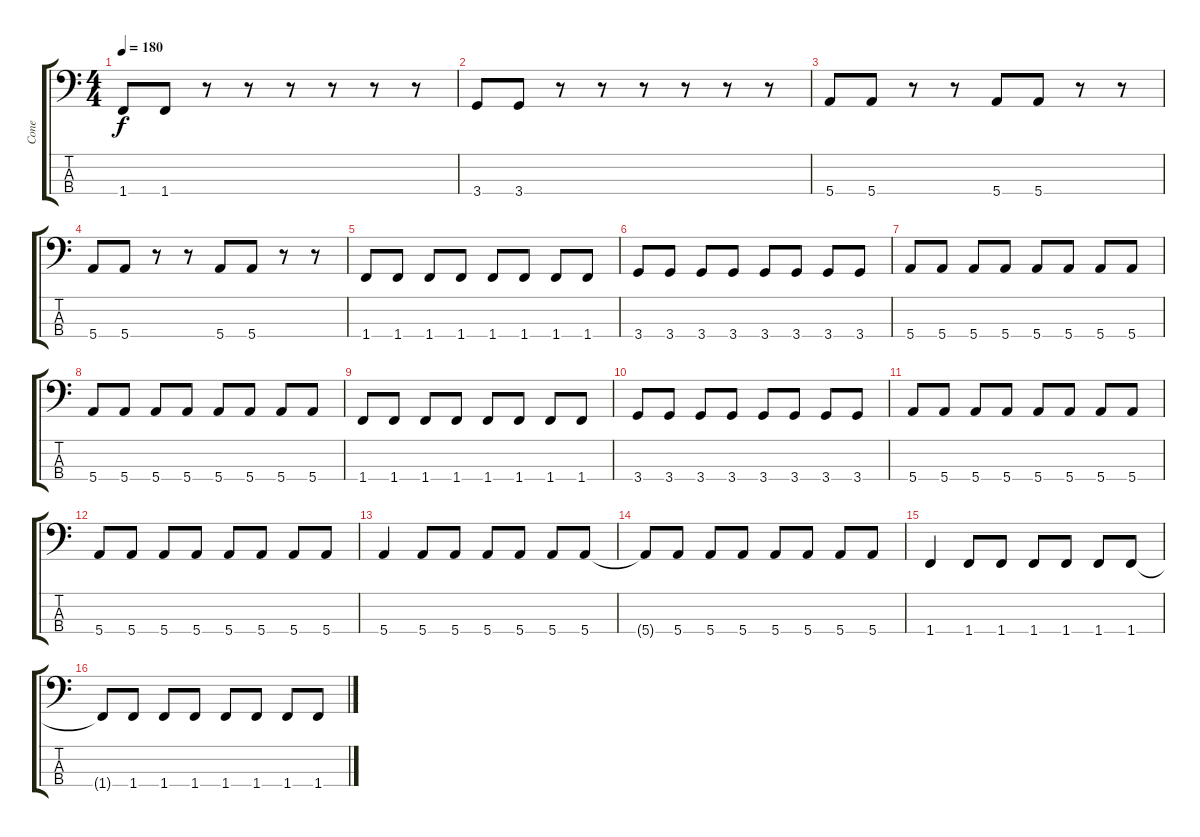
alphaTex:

\track ("Cone" "Cone") {instrument electricbasspick}
\staff {score tabs}
\tuning (G2 D2 A1 E1) {hide}
\ts (4 4)
\tempo 180
\clef f4
\ks c
1.4.8{dy f} 1.4.8 r.8 r.8 r.8 r.8 r.8 r.8 |
3.4.8 3.4.8 r.8 r.8 r.8 r.8 r.8 r.8 |
5.4.8 5.4.8 r.8 r.8 5.4.8 5.4.8 r.8 r.8 |
5.4.8 5.4.8 r.8 r.8 5.4.8 5.4.8 r.8 r.8 |
1.4.8 1.4.8 1.4.8 1.4.8 1.4.8 1.4.8 1.4.8 1.4.8 |
3.4.8 3.4.8 3.4.8 3.4.8 3.4.8 3.4.8 3.4.8 3.4.8 |
5.4.8 5.4.8 5.4.8 5.4.8 5.4.8 5.4.8 5.4.8 5.4.8 |
5.4.8 5.4.8 5.4.8 5.4.8 5.4.8 5.4.8 5.4.8 5.4.8 |
1.4.8 1.4.8 1.4.8 1.4.8 1.4.8 1.4.8 1.4.8 1.4.8 |
3.4.8 3.4.8 3.4.8 3.4.8 3.4.8 3.4.8 3.4.8 3.4.8 |
5.4.8 5.4.8 5.4.8 5.4.8 5.4.8 5.4.8 5.4.8 5.4.8 |
5.4.8 5.4.8 5.4.8 5.4.8 5.4.8 5.4.8 5.4.8 5.4.8 |
5.4.4 5.4.8 5.4.8 5.4.8 5.4.8 5.4.8 5.4.8 |
5.4{t}.8 5.4.8 5.4.8 5.4.8 5.4.8 5.4.8 5.4.8 5.4.8 |
1.4.4 1.4.8 1.4.8 1.4.8 1.4.8 1.4.8 1.4.8 |
1.4{t}.8 1.4.8 1.4.8 1.4.8 1.4.8 1.4.8 1.4.8 1.4.8
